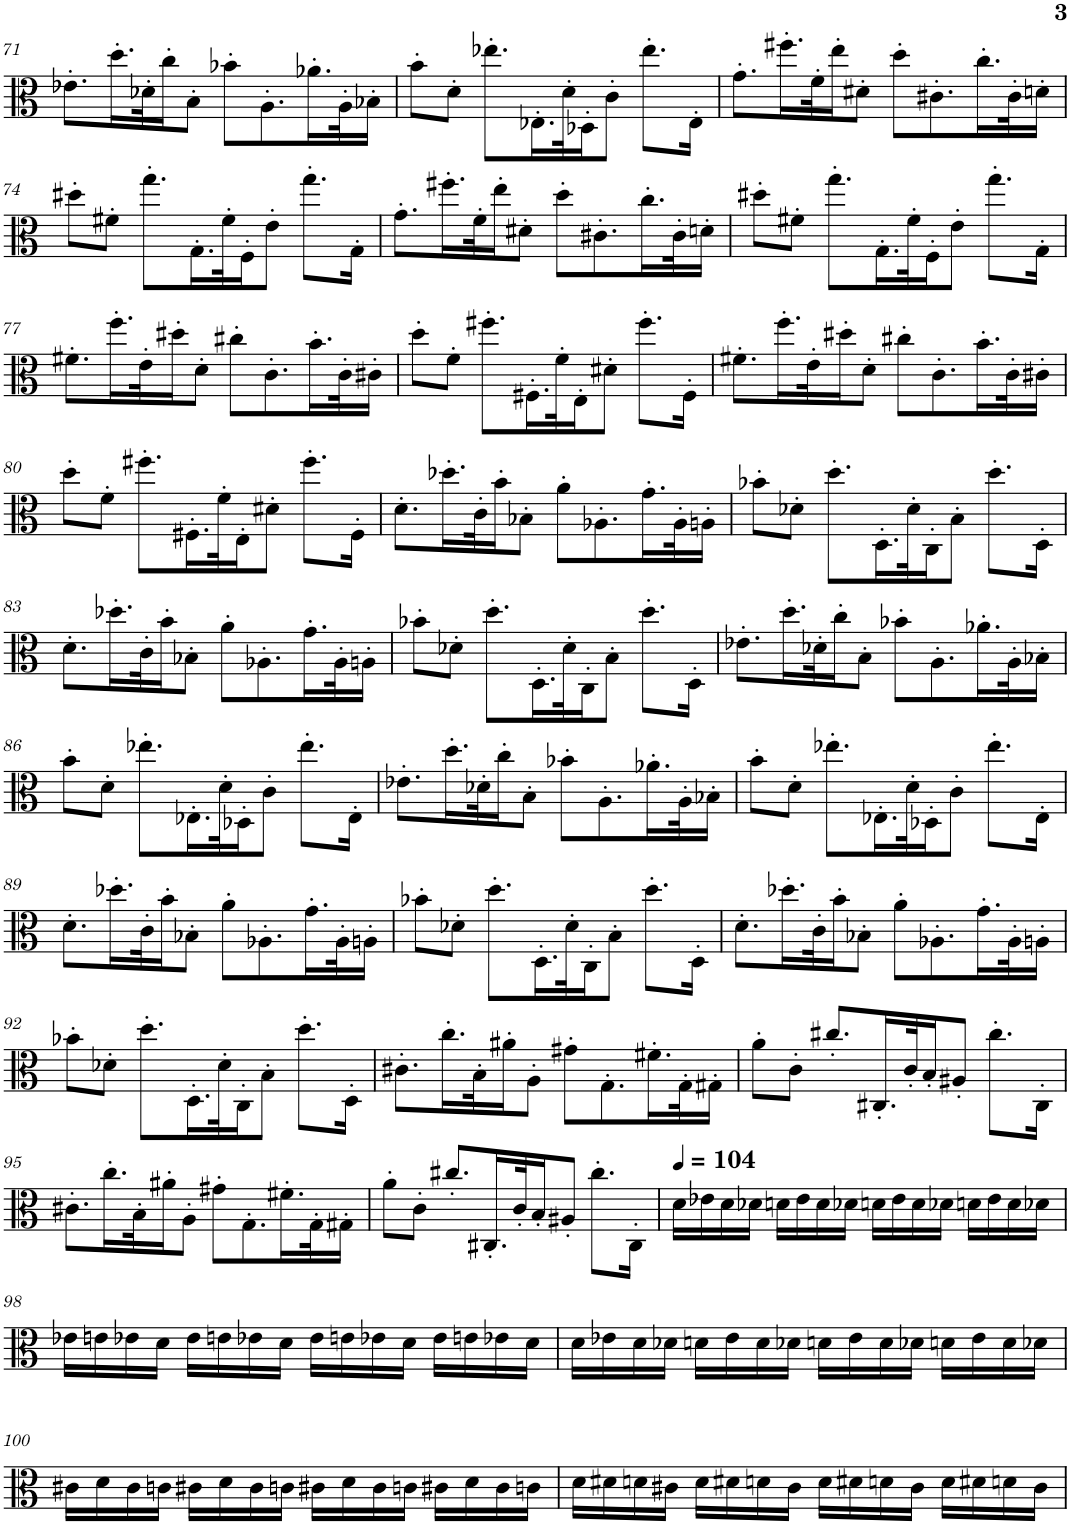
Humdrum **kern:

**kern
*part1
*staff1
*I"Viola
*I'Vla.
!!LO:PB:g=z
*clefC3
*k[]
*M4/4
=71
8.e-X'\L
16.dd'\L
32d-X'\K
16cc'\J
8B'\J
8b-X'\L
8.A'\
16.a-X'\L
32A'\K
16B-X'\JJ
=72
8b'\L
8d'\J
8.ee-X'\L
16.E-X'\L
32d'\K
16D-X'\J
8c'\J
8.ee-'\L
16E-'\Jk
=73
8.g'\L
16.ff#X'\L
32f'\K
16ee'\J
8d#X'\J
8dd'\L
8.c#X'\
16.cc'\L
32c#'\K
16dn'\JJ
!!LO:LB:g=z
=74
8dd#X'\L
8f#X'\J
8.gg'\L
16.G'\L
32f#'\K
16F'\J
8e'\J
8.gg'\L
16G'\Jk
=75
8.g'\L
16.ff#X'\L
32f'\K
16ee'\J
8d#X'\J
8dd'\L
8.c#X'\
16.cc'\L
32c#'\K
16dn'\JJ
=76
8dd#X'\L
8f#X'\J
8.gg'\L
16.G'\L
32f#'\K
16F'\J
8e'\J
8.gg'\L
16G'\Jk
!!LO:LB:g=z
=77
8.f#X'\L
16.ff'\L
32e'\K
16dd#X'\J
8d'\J
8cc#X'\L
8.c'\
16.b'\L
32c'\K
16c#X'\JJ
=78
8dd'\L
8f'\J
8.ff#X'\L
16.F#X'\L
32f'\K
16E'\J
8d#X'\J
8.ff#'\L
16F#'\Jk
=79
8.f#X'\L
16.ff'\L
32e'\K
16dd#X'\J
8d'\J
8cc#X'\L
8.c'\
16.b'\L
32c'\K
16c#X'\JJ
!!LO:LB:g=z
=80
8dd'\L
8f'\J
8.ff#X'\L
16.F#X'\L
32f'\K
16E'\J
8d#X'\J
8.ff#'\L
16F#'\Jk
=81
8.d'\L
16.dd-X'\L
32c'\K
16b'\J
8B-X'\J
8a'\L
8.A-X'\
16.g'\L
32A-'\K
16An'\JJ
=82
8b-X'\L
8d-X'\J
8.dd'\L
16.D'\L
32d-'\K
16C'\J
8B'\J
8.dd'\L
16D'\Jk
!!LO:LB:g=z
=83
8.d'\L
16.dd-X'\L
32c'\K
16b'\J
8B-X'\J
8a'\L
8.A-X'\
16.g'\L
32A-'\K
16An'\JJ
=84
8b-X'\L
8d-X'\J
8.dd'\L
16.D'\L
32d-'\K
16C'\J
8B'\J
8.dd'\L
16D'\Jk
=85
8.e-X'\L
16.dd'\L
32d-X'\K
16cc'\J
8B'\J
8b-X'\L
8.A'\
16.a-X'\L
32A'\K
16B-X'\JJ
!!LO:LB:g=z
=86
8b'\L
8d'\J
8.ee-X'\L
16.E-X'\L
32d'\K
16D-X'\J
8c'\J
8.ee-'\L
16E-'\Jk
=87
8.e-X'\L
16.dd'\L
32d-X'\K
16cc'\J
8B'\J
8b-X'\L
8.A'\
16.a-X'\L
32A'\K
16B-X'\JJ
=88
8b'\L
8d'\J
8.ee-X'\L
16.E-X'\L
32d'\K
16D-X'\J
8c'\J
8.ee-'\L
16E-'\Jk
!!LO:LB:g=z
=89
8.d'\L
16.dd-X'\L
32c'\K
16b'\J
8B-X'\J
8a'\L
8.A-X'\
16.g'\L
32A-'\K
16An'\JJ
=90
8b-X'\L
8d-X'\J
8.dd'\L
16.D'\L
32d-'\K
16C'\J
8B'\J
8.dd'\L
16D'\Jk
=91
8.d'\L
16.dd-X'\L
32c'\K
16b'\J
8B-X'\J
8a'\L
8.A-X'\
16.g'\L
32A-'\K
16An'\JJ
!!LO:LB:g=z
=92
8b-X'\L
8d-X'\J
8.dd'\L
16.D'\L
32d-'\K
16C'\J
8B'\J
8.dd'\L
16D'\Jk
=93
8.c#X'\L
16.cc'\L
32B'\K
16a#X'\J
8A'\J
8g#X'\L
8.G'\
16.f#X'\L
32G'\K
16G#X'\JJ
=94
8a'\L
8c'\J
8.cc#X'/L
16.C#X'/L
32c'/K
16B'/J
8A#X'/J
8.cc#'\L
16C#'\Jk
!!LO:LB:g=z
=95
8.c#X'\L
16.cc'\L
32B'\K
16a#X'\J
8A'\J
8g#X'\L
8.G'\
16.f#X'\L
32G'\K
16G#X'\JJ
=96
8a'\L
8c'\J
8.cc#X'/L
16.C#X'/L
32c'/K
16B'/J
8A#X'/J
8.cc#'\L
16C#'\Jk
=97
*MM104
16d\LL
16e-X\
16d\
16d-X\JJ
16dn\LL
16e-\
16d\
16d-X\JJ
16dn\LL
16e-\
16d\
16d-X\JJ
16dn\LL
16e-\
16d\
16d-X\JJ
!!LO:LB:g=z
=98
16e-X\LL
16en\
16e-X\
16d\JJ
16e-\LL
16en\
16e-X\
16d\JJ
16e-\LL
16en\
16e-X\
16d\JJ
16e-\LL
16en\
16e-X\
16d\JJ
=99
16d\LL
16e-X\
16d\
16d-X\JJ
16dn\LL
16e-\
16d\
16d-X\JJ
16dn\LL
16e-\
16d\
16d-X\JJ
16dn\LL
16e-\
16d\
16d-X\JJ
!!LO:LB:g=z
=100
16c#X\LL
16d\
16c#\
16cn\JJ
16c#X\LL
16d\
16c#\
16cn\JJ
16c#X\LL
16d\
16c#\
16cn\JJ
16c#X\LL
16d\
16c#\
16cn\JJ
=101
16d\LL
16d#X\
16dn\
16c#X\JJ
16d\LL
16d#X\
16dn\
16c#\JJ
16d\LL
16d#X\
16dn\
16c#\JJ
16d\LL
16d#X\
16dn\
16c#\JJ
=
*-
